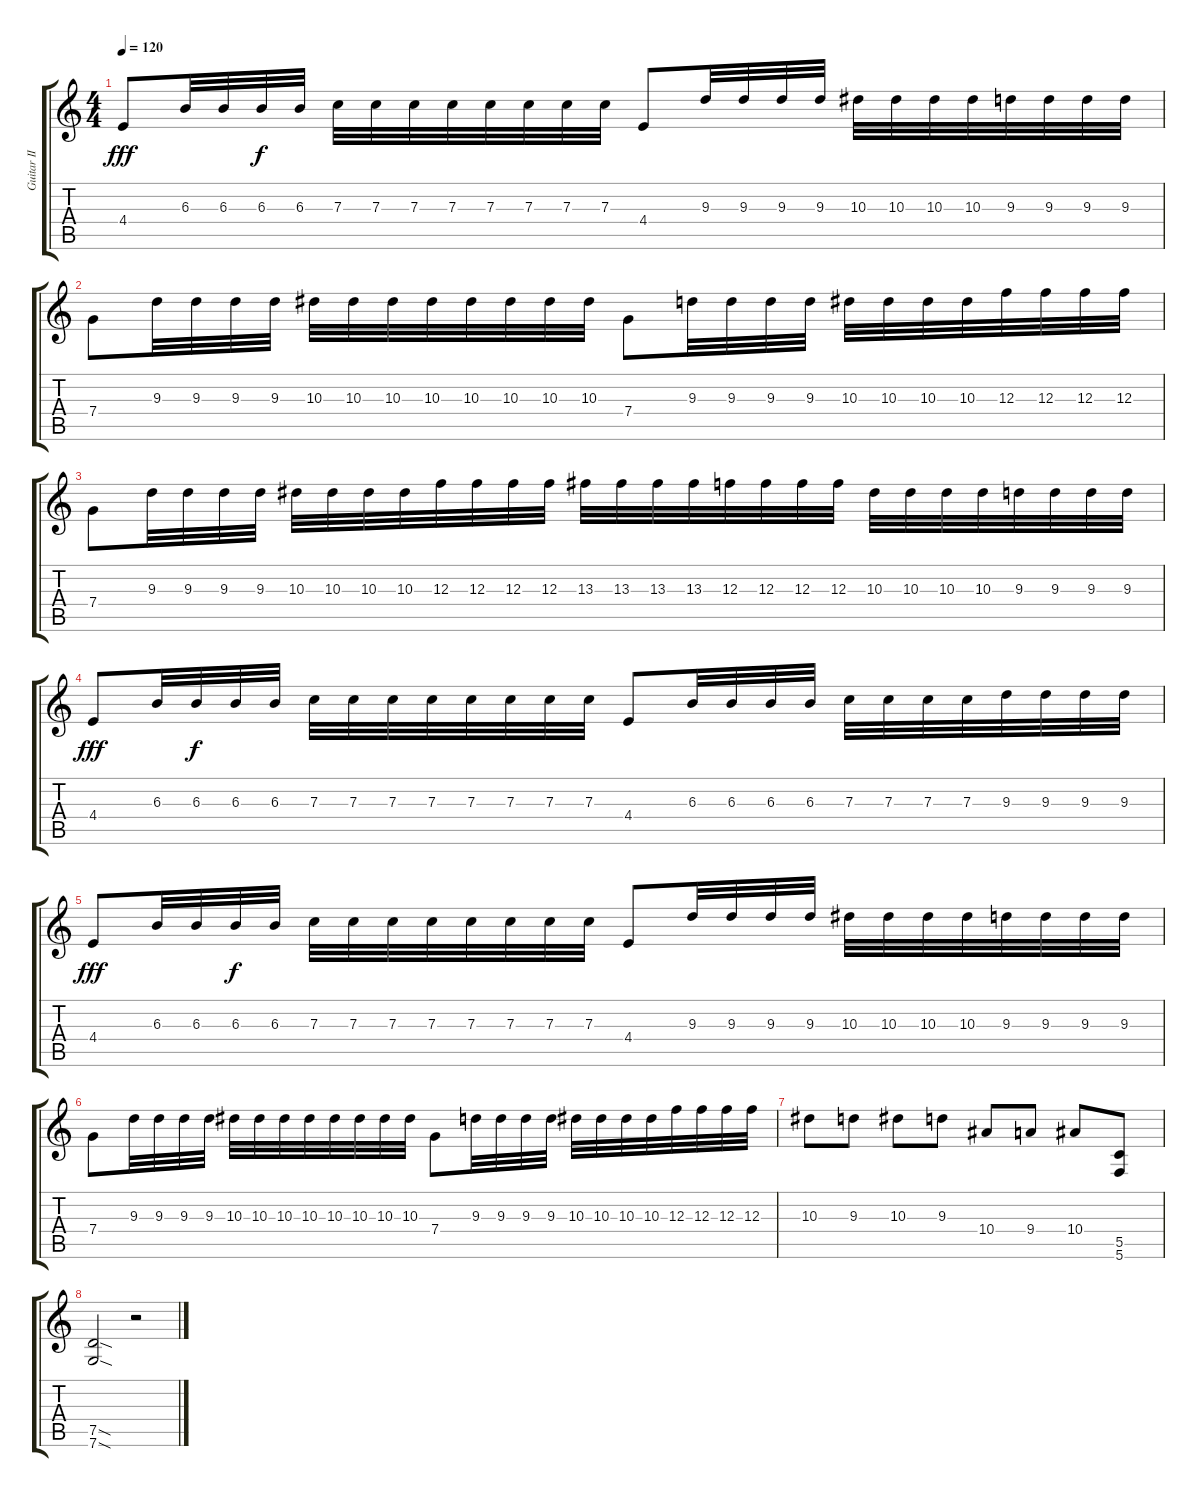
\track ("Guitar II" "Guitar II") {instrument distortionguitar}
\staff {score tabs}
\tuning (D4 A3 F3 C3 G2 C2) {hide}
\ts (4 4)
\tempo 120
\clef g2
\ks c
4.4.8{dy fff} 6.3.32 6.3.32 6.3.32{dy f} 6.3.32 7.3.32 7.3.32 7.3.32 7.3.32 7.3.32 7.3.32 7.3.32 7.3.32 4.4.8 9.3.32 9.3.32 9.3.32 9.3.32 10.3.32 10.3.32 10.3.32 10.3.32 9.3.32 9.3.32 9.3.32 9.3.32 |
7.4.8 9.3.32 9.3.32 9.3.32 9.3.32 10.3.32 10.3.32 10.3.32 10.3.32 10.3.32 10.3.32 10.3.32 10.3.32 7.4.8 9.3.32 9.3.32 9.3.32 9.3.32 10.3.32 10.3.32 10.3.32 10.3.32 12.3.32 12.3.32 12.3.32 12.3.32 |
7.4.8 9.3.32 9.3.32 9.3.32 9.3.32 10.3.32 10.3.32 10.3.32 10.3.32 12.3.32 12.3.32 12.3.32 12.3.32 13.3.32 13.3.32 13.3.32 13.3.32 12.3.32 12.3.32 12.3.32 12.3.32 10.3.32 10.3.32 10.3.32 10.3.32 9.3.32 9.3.32 9.3.32 9.3.32 |
4.4.8{dy fff volume 16 balance 7} 6.3.32 6.3.32{dy f} 6.3.32 6.3.32 7.3.32 7.3.32 7.3.32 7.3.32 7.3.32 7.3.32 7.3.32 7.3.32 4.4.8 6.3.32 6.3.32 6.3.32 6.3.32 7.3.32 7.3.32 7.3.32 7.3.32 9.3.32 9.3.32 9.3.32 9.3.32 |
4.4.8{dy fff} 6.3.32 6.3.32 6.3.32{dy f} 6.3.32 7.3.32 7.3.32 7.3.32 7.3.32 7.3.32 7.3.32 7.3.32 7.3.32 4.4.8 9.3.32 9.3.32 9.3.32 9.3.32 10.3.32 10.3.32 10.3.32 10.3.32 9.3.32 9.3.32 9.3.32 9.3.32 |
7.4.8 9.3.32 9.3.32 9.3.32 9.3.32 10.3.32 10.3.32 10.3.32 10.3.32 10.3.32 10.3.32 10.3.32 10.3.32 7.4.8 9.3.32 9.3.32 9.3.32 9.3.32 10.3.32 10.3.32 10.3.32 10.3.32 12.3.32 12.3.32 12.3.32 12.3.32 |
10.3.8 9.3.8 10.3.8 9.3.8 10.4.8 9.4.8 10.4.8 (5.5 5.6).8 |
(7.5{sod} 7.6{sod}).2 r.2
